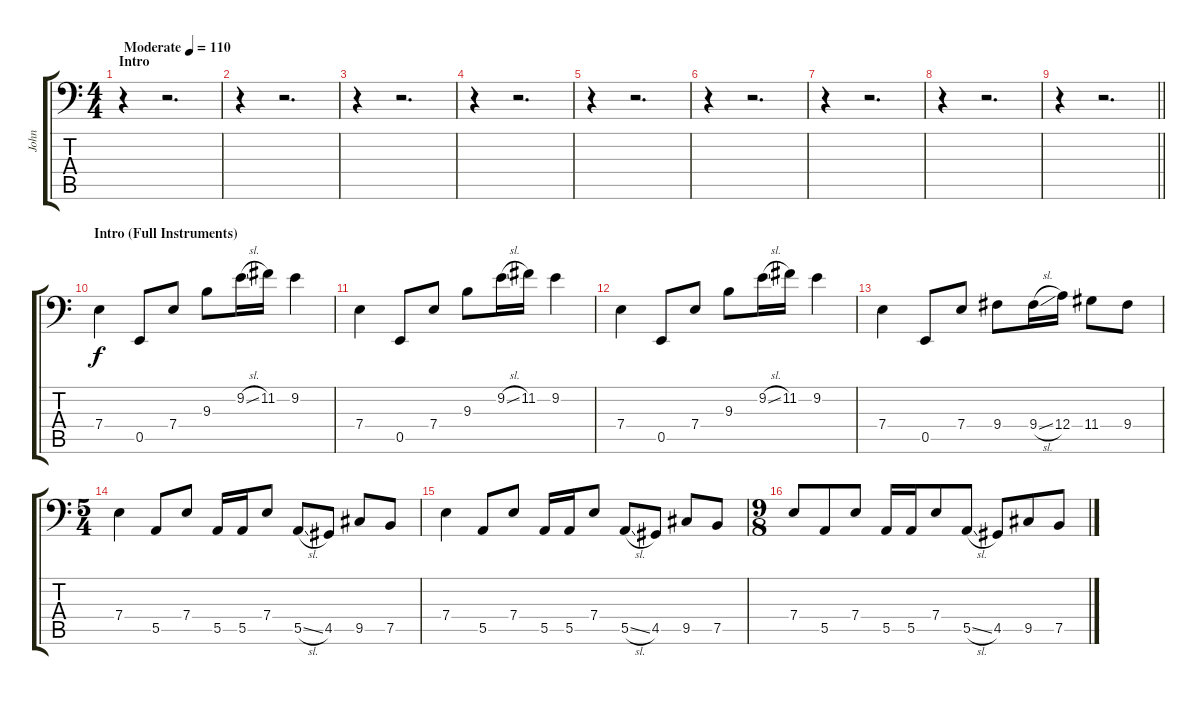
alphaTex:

\track ("John" "John") {solo instrument electricbassfinger}
\staff {score tabs}
\tuning (C3 G2 D2 A1 E1 B0) {hide}
\ts (4 4)
\section ("" "Intro")
\tempo (110 "Moderate")
\clef f4
\ks c
r.4{dy f instrument electricbassfinger} r.2{d} |
r.4 r.2{d} |
r.4 r.2{d} |
r.4 r.2{d} |
r.4 r.2{d} |
r.4 r.2{d} |
r.4 r.2{d} |
r.4 r.2{d} |
\barLineRight lightlight
r.4 r.2{d} |
\section ("" "Intro (Full Instruments)")
7.4.4 0.5.8 7.4.8 9.3.8 9.2{sl}.16 11.2.16 9.2.4 |
7.4.4 0.5.8 7.4.8 9.3.8 9.2{sl}.16 11.2.16 9.2.4 |
7.4.4 0.5.8 7.4.8 9.3.8 9.2{sl}.16 11.2.16 9.2.4 |
7.4.4 0.5.8 7.4.8 9.4.8 9.4{sl}.16 12.4.16 11.4.8 9.4.8 |
\ts (5 4)
7.4.4 5.5.8 7.4.8 5.5.16 5.5.16 7.4.8 5.5{sl}.8 4.5.8 9.5.8 7.5.8 |
7.4.4 5.5.8 7.4.8 5.5.16 5.5.16 7.4.8 5.5{sl}.8 4.5.8 9.5.8 7.5.8 |
\ts (9 8)
7.4.8 5.5.8 7.4.8 5.5.16 5.5.16 7.4.8 5.5{sl}.8 4.5.8 9.5.8 7.5.8
